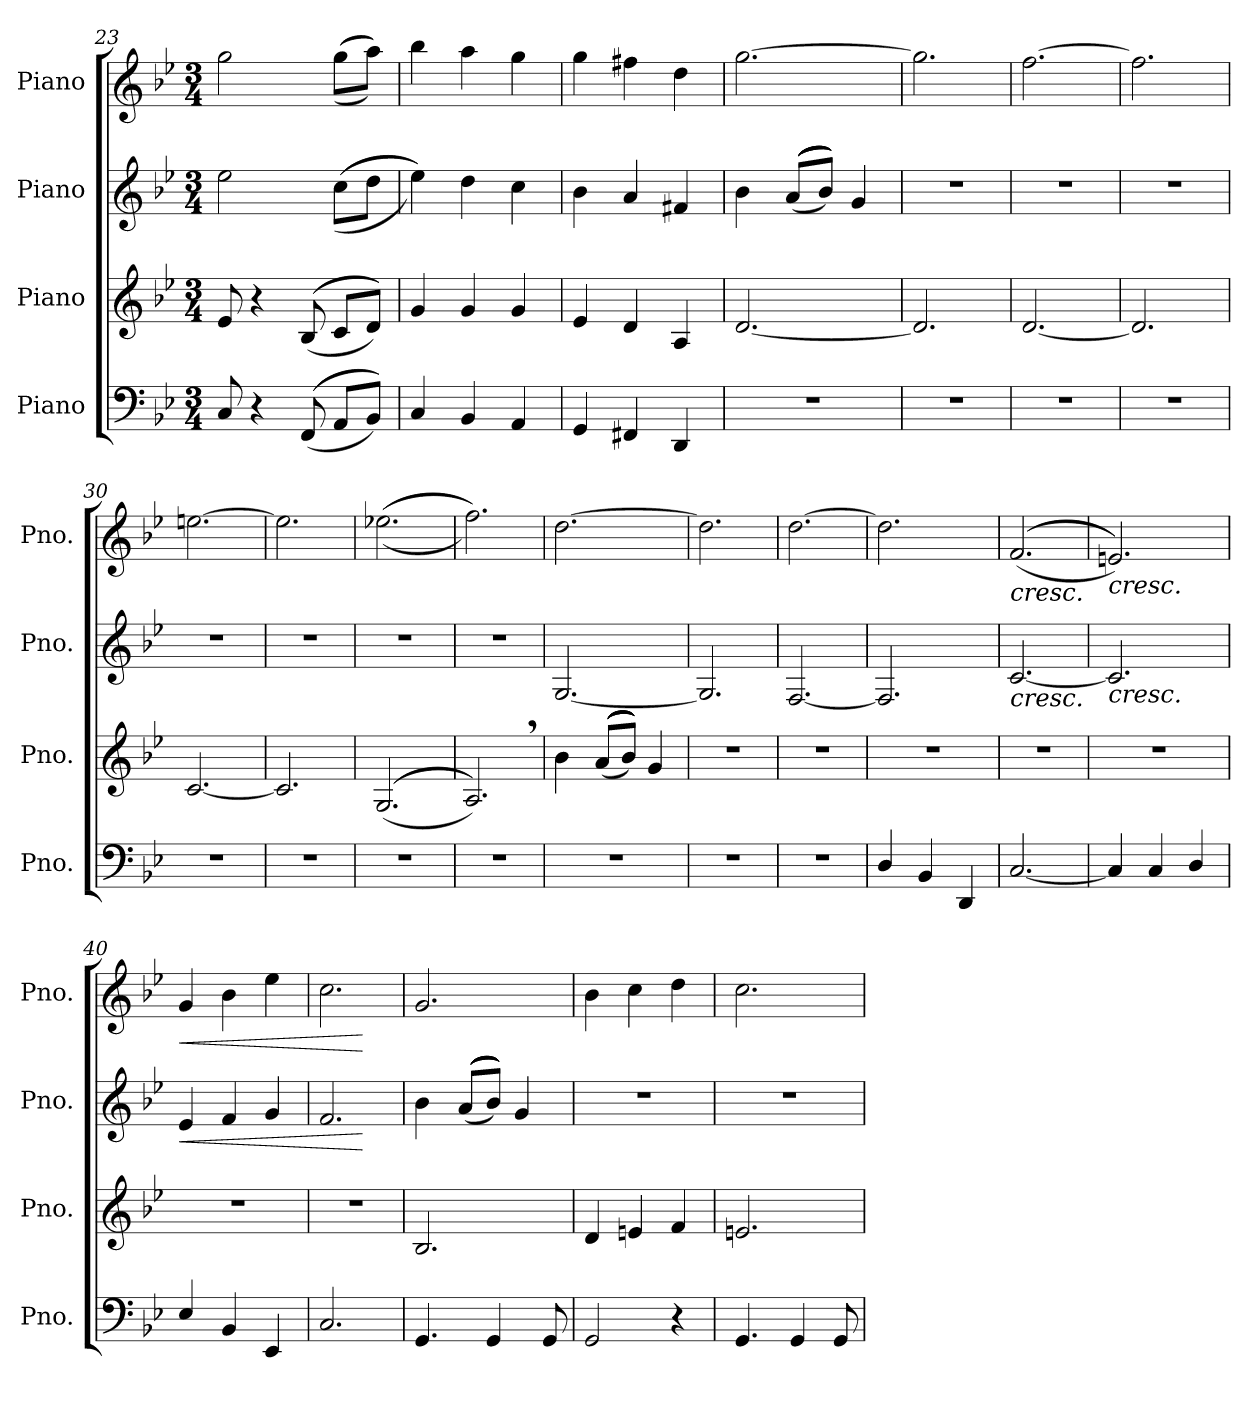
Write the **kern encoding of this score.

**kern	**kern	**kern	**dynam	**kern	**dynam
*part4	*part3	*part2	*part2	*part1	*part1
*staff4	*staff3	*staff2	*staff2	*staff1	*staff1
*I"Piano	*I"Piano	*I"Piano	*	*I"Piano	*
*I'Pno.	*I'Pno.	*I'Pno.	*	*I'Pno.	*
*clefF4	*clefG2	*clefG2	*	*clefG2	*
*k[b-e-]	*k[b-e-]	*k[b-e-]	*	*k[b-e-]	*
*M3/4	*M3/4	*M3/4	*	*M3/4	*
=23	=23	=23	=23	=23	=23
8Ci/	8e-j/	(((((((((2ee-Z\	.	2ggV\	.
4r	4r	.	.	.	.
(<(<(<8FFi/	(<(<(<8B-j/	.	.	.	.
8AAi/L	8cj/L	(>(>(>8ccZ\L	.	(>(>(>8ggV\L	.
8BB-i/J)))	8dj/J)))	8ddZ\J	.	8aaV\J)))	.
=24	=24	=24	=24	=24	=24
4Ci/	4gj/	4ee-Z\)))	.	4bb-V\	.
4BB-i/	4gj/	4ddZ\	.	4aaV\	.
4AAi/	4gj/	4ccZ\	.	4ggV\	.
!!LO:PB:g=z
=25	=25	=25	=25	=25	=25
4GGi/	4e-j/	4b-Z\	.	4ggV\	.
4FF#Xi/	4dj/	4aZ/	.	4ff#XV\	.
4DDi/	4Aj/	4f#XZ/	.	4ddV\	.
=26	=26	=26	=26	=26	=26
2.r	[2.dj/	4b-Z\	.	[2.ggV\	.
.	.	(<(<(<(<(<(<8aZ/L	.	.	.
.	.	(((((((((8b-Z/J))))))	.	.	.
.	.	4gZ/	.	.	.
=27	=27	=27	=27	=27	=27
2.r	2.dj/]	2.r	.	2.ggV\]	.
=28	=28	=28	=28	=28	=28
2.r	[2.dj/	2.r	.	[2.ffV\	.
=29	=29	=29	=29	=29	=29
2.r	2.dj/]	2.r	.	2.ffV\]	.
=30	=30	=30	=30	=30	=30
2.r	[2.cj/	2.r	.	[2.eenV\	.
=31	=31	=31	=31	=31	=31
2.r	2.cj/]	2.r	.	2.eeV\]	.
=32	=32	=32	=32	=32	=32
2.r	(<(<(<2.Gj/	2.r	.	(>(>(>2.ee-XV\	.
=33	=33	=33	=33	=33	=33
2.r	2.A,j/)))	2.r	.	2.ffV\)))	.
=34	=34	=34	=34	=34	=34
2.r	4b-j\	[2.GZ/	.	[2.ddV\	.
.	(<(<(<(<(<(<8aj/L	.	.	.	.
.	(((((((((8b-j/J))))))	.	.	.	.
.	4gj/	.	.	.	.
=35	=35	=35	=35	=35	=35
2.r	2.r	2.GZ/]	.	2.ddV\]	.
=36	=36	=36	=36	=36	=36
2.r	2.r	[2.FZ/	.	[2.ddV\	.
=37	=37	=37	=37	=37	=37
4Di/	2.r	2.FZ/]	.	2.ddV\]	.
4BB-i/	.	.	.	.	.
4DDi/	.	.	.	.	.
=38	=38	=38	=38	=38	=38
!	!	!	!LO:HP:b	!	!LO:HP:b
[2.Ci/	2.r	[2.cZ/	<	(<(<(<2.fV/	<
!!LO:LB:g=z
=39	=39	=39	=39	=39	=39
!	!	!	!LO:HP:b	!	!LO:HP:b
4Ci/]	2.r	2.cZ/]	<	2.enV/)))	<
4Ci/	.	.	.	.	.
4Di/	.	.	.	.	.
=40	=40	=40	=40	=40	=40
!	!	!	!LO:HP:b	!	!LO:HP:b
4E-i/	2.r	4e-Z/	<	4gV/	<
4BB-i/	.	4fZ/	.	4b-V\	.
4EE-i/	.	4gZ/	.	4ee-V\	.
=41	=41	=41	=41	=41	=41
2.Ci/	2.r	2.fZ/	.	2.ccV\	.
.	.	.	[ [ [	.	[ [ [
=42	=42	=42	=42	=42	=42
4.GGi/	2.B-j/	4b-Z\	.	2.gV/	.
.	.	(<(<(<(<(<(<8aZ/L	.	.	.
4GGi/	.	(((((((((8b-Z/J))))))	.	.	.
.	.	4gZ/	.	.	.
8GGi/	.	.	.	.	.
=43	=43	=43	=43	=43	=43
2GGi/	4dj/	2.r	.	4b-V\	.
.	4enj/	.	.	4ccV\	.
4r	4fj/	.	.	4ddV\	.
=44	=44	=44	=44	=44	=44
4.GGi/	2.enj/	2.r	.	2.ccV\	.
4GGi/	.	.	.	.	.
8GGi/	.	.	.	.	.
=	=	=	=	=	=
*-	*-	*-	*-	*-	*-
